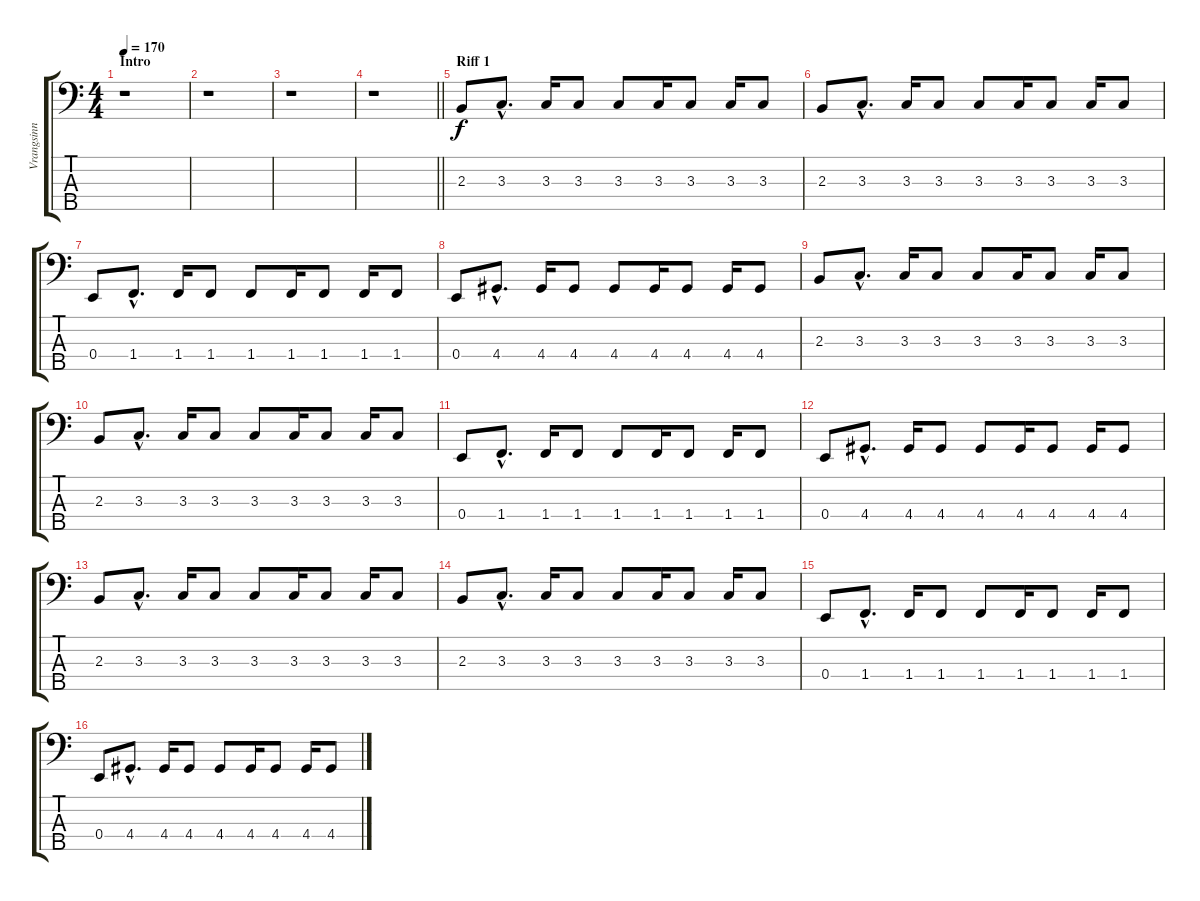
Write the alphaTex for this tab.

\track ("Vrangsinn" "Vrangsinn") {instrument electricbassfinger}
\staff {score tabs}
\tuning (G2 D2 A1 E1 B0) {hide}
\ts (4 4)
\section ("" "Intro")
\tempo 170
\clef f4
\ks c
r.1{dy f instrument electricbassfinger} |
r.1 |
r.1 |
\barLineRight lightlight
r.1 |
\section ("" "Riff 1")
2.3.8 3.3{hac}.8{d} 3.3.16 3.3.8 3.3.8 3.3.16 3.3.8 3.3.16 3.3.8 |
2.3.8 3.3{hac}.8{d} 3.3.16 3.3.8 3.3.8 3.3.16 3.3.8 3.3.16 3.3.8 |
0.4.8 1.4{hac}.8{d} 1.4.16 1.4.8 1.4.8 1.4.16 1.4.8 1.4.16 1.4.8 |
0.4.8 4.4{hac}.8{d} 4.4.16 4.4.8 4.4.8 4.4.16 4.4.8 4.4.16 4.4.8 |
2.3.8 3.3{hac}.8{d} 3.3.16 3.3.8 3.3.8 3.3.16 3.3.8 3.3.16 3.3.8 |
2.3.8 3.3{hac}.8{d} 3.3.16 3.3.8 3.3.8 3.3.16 3.3.8 3.3.16 3.3.8 |
0.4.8 1.4{hac}.8{d} 1.4.16 1.4.8 1.4.8 1.4.16 1.4.8 1.4.16 1.4.8 |
0.4.8 4.4{hac}.8{d} 4.4.16 4.4.8 4.4.8 4.4.16 4.4.8 4.4.16 4.4.8 |
2.3.8 3.3{hac}.8{d} 3.3.16 3.3.8 3.3.8 3.3.16 3.3.8 3.3.16 3.3.8 |
2.3.8 3.3{hac}.8{d} 3.3.16 3.3.8 3.3.8 3.3.16 3.3.8 3.3.16 3.3.8 |
0.4.8 1.4{hac}.8{d} 1.4.16 1.4.8 1.4.8 1.4.16 1.4.8 1.4.16 1.4.8 |
0.4.8 4.4{hac}.8{d} 4.4.16 4.4.8 4.4.8 4.4.16 4.4.8 4.4.16 4.4.8
